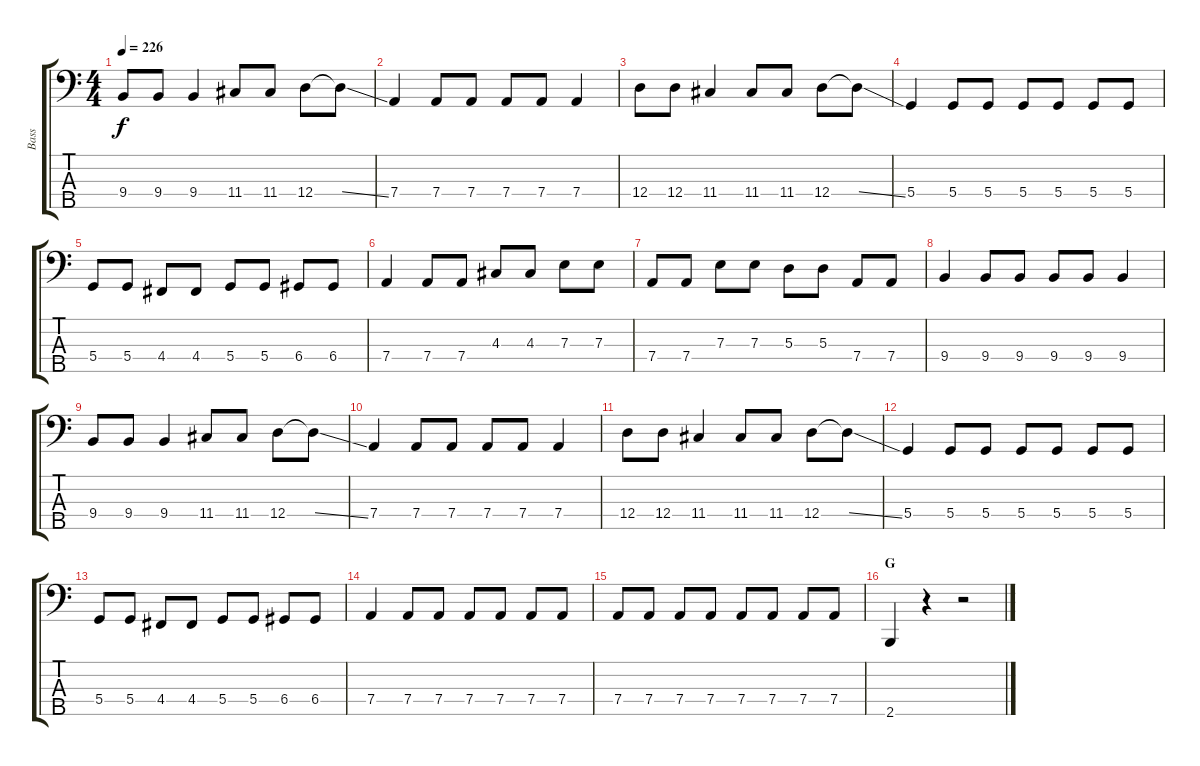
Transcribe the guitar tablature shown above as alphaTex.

\track ("Bass" "Bass") {instrument electricbasspick}
\staff {score tabs}
\tuning (G2 D2 A1 D1 A0) {hide}
\ts (4 4)
\tempo 226
\clef f4
\ks c
9.4.8{dy f} 9.4.8 9.4.4 11.4.8 11.4.8 12.4.8 12.4{ss t}.8 |
7.4.4 7.4.8 7.4.8 7.4.8 7.4.8 7.4.4 |
12.4.8 12.4.8 11.4.4 11.4.8 11.4.8 12.4.8 12.4{ss t}.8 |
5.4.4 5.4.8 5.4.8 5.4.8 5.4.8 5.4.8 5.4.8 |
5.4.8 5.4.8 4.4.8 4.4.8 5.4.8 5.4.8 6.4.8 6.4.8 |
7.4.4 7.4.8 7.4.8 4.3.8 4.3.8 7.3.8 7.3.8 |
7.4.8 7.4.8 7.3.8 7.3.8 5.3.8 5.3.8 7.4.8 7.4.8 |
9.4.4 9.4.8 9.4.8 9.4.8 9.4.8 9.4.4 |
9.4.8 9.4.8 9.4.4 11.4.8 11.4.8 12.4.8 12.4{ss t}.8 |
7.4.4 7.4.8 7.4.8 7.4.8 7.4.8 7.4.4 |
12.4.8 12.4.8 11.4.4 11.4.8 11.4.8 12.4.8 12.4{ss t}.8 |
5.4.4 5.4.8 5.4.8 5.4.8 5.4.8 5.4.8 5.4.8 |
5.4.8 5.4.8 4.4.8 4.4.8 5.4.8 5.4.8 6.4.8 6.4.8 |
7.4.4 7.4.8 7.4.8 7.4.8 7.4.8 7.4.8 7.4.8 |
7.4.8 7.4.8 7.4.8 7.4.8 7.4.8 7.4.8 7.4.8 7.4.8 |
\section ("" "G")
2.5.4 r.4 r.2
